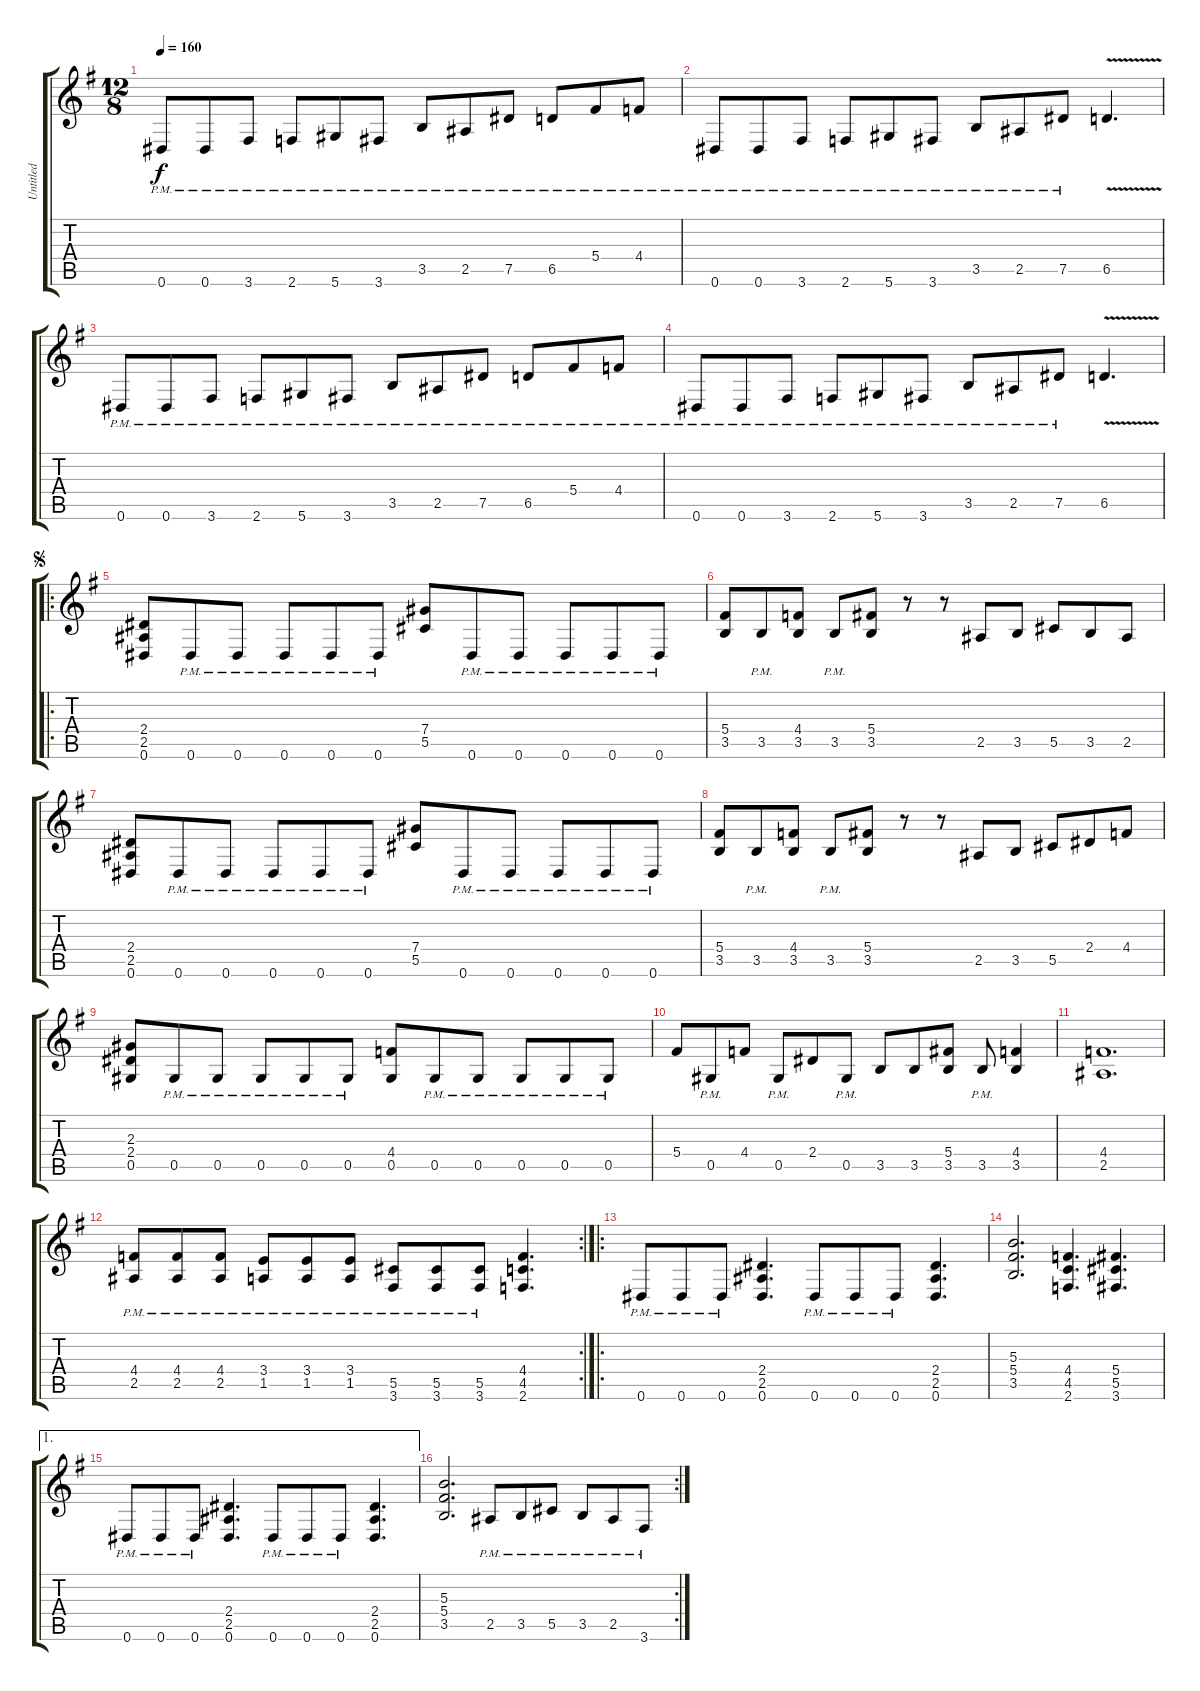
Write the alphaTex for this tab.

\track ("Untitled" "Untitled") {instrument distortionguitar}
\staff {score tabs}
\tuning (Eb4 Bb3 Gb3 Db3 Ab2 Eb2) {hide}
\ts (12 8)
\tempo 160
\clef g2
\ks g
0.6{pm}.8{dy f instrument distortionguitar} 0.6{pm}.8 3.6{pm}.8 2.6{pm}.8 5.6{pm}.8 3.6{pm}.8 3.5{pm}.8 2.5{pm}.8 7.5{pm}.8 6.5{pm}.8 5.4{pm}.8 4.4{pm}.8 |
0.6{pm}.8 0.6{pm}.8 3.6{pm}.8 2.6{pm}.8 5.6{pm}.8 3.6{pm}.8 3.5{pm}.8 2.5{pm}.8 7.5{pm}.8 6.5{v}.4{d} |
0.6{pm}.8 0.6{pm}.8 3.6{pm}.8 2.6{pm}.8 5.6{pm}.8 3.6{pm}.8 3.5{pm}.8 2.5{pm}.8 7.5{pm}.8 6.5{pm}.8 5.4{pm}.8 4.4{pm}.8 |
0.6{pm}.8 0.6{pm}.8 3.6{pm}.8 2.6{pm}.8 5.6{pm}.8 3.6{pm}.8 3.5{pm}.8 2.5{pm}.8 7.5{pm}.8 6.5{v}.4{d} |
\ro
\jump segno
(2.4 2.5 0.6).8 0.6{pm}.8 0.6{pm}.8 0.6{pm}.8 0.6{pm}.8 0.6{pm}.8 (7.4 5.5).8 0.6{pm}.8 0.6{pm}.8 0.6{pm}.8 0.6{pm}.8 0.6{pm}.8 |
(5.4 3.5).8 3.5{pm}.8 (4.4 3.5).8 3.5{pm}.8 (5.4 3.5).8 r.8 r.8 2.5.8 3.5.8 5.5.8 3.5.8 2.5.8 |
(2.4 2.5 0.6).8 0.6{pm}.8 0.6{pm}.8 0.6{pm}.8 0.6{pm}.8 0.6{pm}.8 (7.4 5.5).8 0.6{pm}.8 0.6{pm}.8 0.6{pm}.8 0.6{pm}.8 0.6{pm}.8 |
(5.4 3.5).8 3.5{pm}.8 (4.4 3.5).8 3.5{pm}.8 (5.4 3.5).8 r.8 r.8 2.5.8 3.5.8 5.5.8 2.4.8 4.4.8 |
(2.3 2.4 0.5).8 0.5{pm}.8 0.5{pm}.8 0.5{pm}.8 0.5{pm}.8 0.5{pm}.8 (4.4 0.5).8 0.5{pm}.8 0.5{pm}.8 0.5{pm}.8 0.5{pm}.8 0.5{pm}.8 |
5.4.8 0.5{pm}.8 4.4.8 0.5{pm}.8 2.4.8 0.5{pm}.8 3.5.8 3.5.8 (5.4 3.5).8 3.5{pm}.8 (4.4 3.5).4 |
(4.4 2.5).1{d} |
\rc 2
(4.4{pm} 2.5{pm}).8 (4.4{pm} 2.5{pm}).8 (4.4{pm} 2.5{pm}).8 (3.4{pm} 1.5{pm}).8 (3.4{pm} 1.5{pm}).8 (3.4{pm} 1.5{pm}).8 (5.5{pm} 3.6{pm}).8 (5.5{pm} 3.6{pm}).8 (5.5{pm} 3.6{pm}).8 (4.4 4.5 2.6).4{d} |
\ro
0.6{pm}.8 0.6{pm}.8 0.6{pm}.8 (2.4 2.5 0.6).4{d} 0.6{pm}.8 0.6{pm}.8 0.6{pm}.8 (2.4 2.5 0.6).4{d} |
(5.3 5.4 3.5).2{d} (4.4 4.5 2.6).4{d} (5.4 5.5 3.6).4{d} |
\ae 1
0.6{pm}.8 0.6{pm}.8 0.6{pm}.8 (2.4 2.5 0.6).4{d} 0.6{pm}.8 0.6{pm}.8 0.6{pm}.8 (2.4 2.5 0.6).4{d} |
\rc 2
(5.3 5.4 3.5).2{d} 2.5{pm}.8 3.5{pm}.8 5.5{pm}.8 3.5{pm}.8 2.5{pm}.8 3.6{pm}.8
